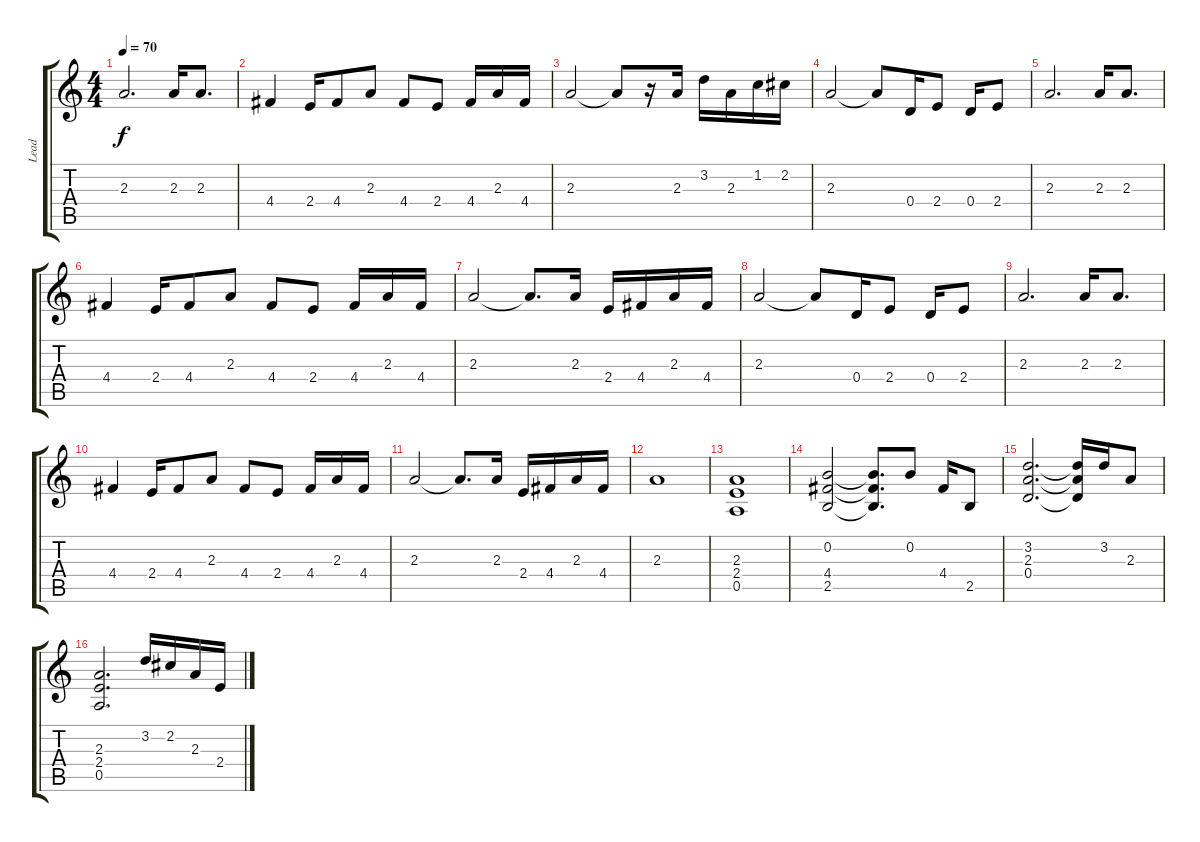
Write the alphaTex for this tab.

\track ("Lead" "Lead") {instrument distortionguitar}
\staff {score tabs}
\tuning (E4 B3 G3 D3 A2 E2) {hide}
\ts (4 4)
\tempo 70
\clef g2
\ks c
2.3.2{d dy f} 2.3.16 2.3.8{d} |
4.4.4 2.4.16 4.4.8 2.3.8 4.4.8 2.4.8 4.4.16 2.3.16 4.4.16 |
2.3.2 2.3{t}.8 r.16 2.3.16 3.2.16 2.3.16 1.2.16 2.2.16 |
2.3.2 2.3{t}.8 0.4.16 2.4.8 0.4.16 2.4.8 |
2.3.2{d} 2.3.16 2.3.8{d} |
4.4.4 2.4.16 4.4.8 2.3.8 4.4.8 2.4.8 4.4.16 2.3.16 4.4.16 |
2.3.2 2.3{t}.8{d} 2.3.16 2.4.16 4.4.16 2.3.16 4.4.16 |
2.3.2 2.3{t}.8 0.4.16 2.4.8 0.4.16 2.4.8 |
2.3.2{d} 2.3.16 2.3.8{d} |
4.4.4 2.4.16 4.4.8 2.3.8 4.4.8 2.4.8 4.4.16 2.3.16 4.4.16 |
2.3.2 2.3{t}.8{d} 2.3.16 2.4.16 4.4.16 2.3.16 4.4.16 |
2.3.1 |
(2.3 2.4 0.5).1 |
(0.2 4.4 2.5).2 (0.2{t} 4.4{t} 2.5{t}).8{d} 0.2.8 4.4.16 2.5.8 |
(3.2 2.3 0.4).2{d} (3.2{t} 2.3{t} 0.4{t}).16 3.2.16 2.3.8 |
(2.3 2.4 0.5).2{d} 3.2.16 2.2.16 2.3.16 2.4.16
